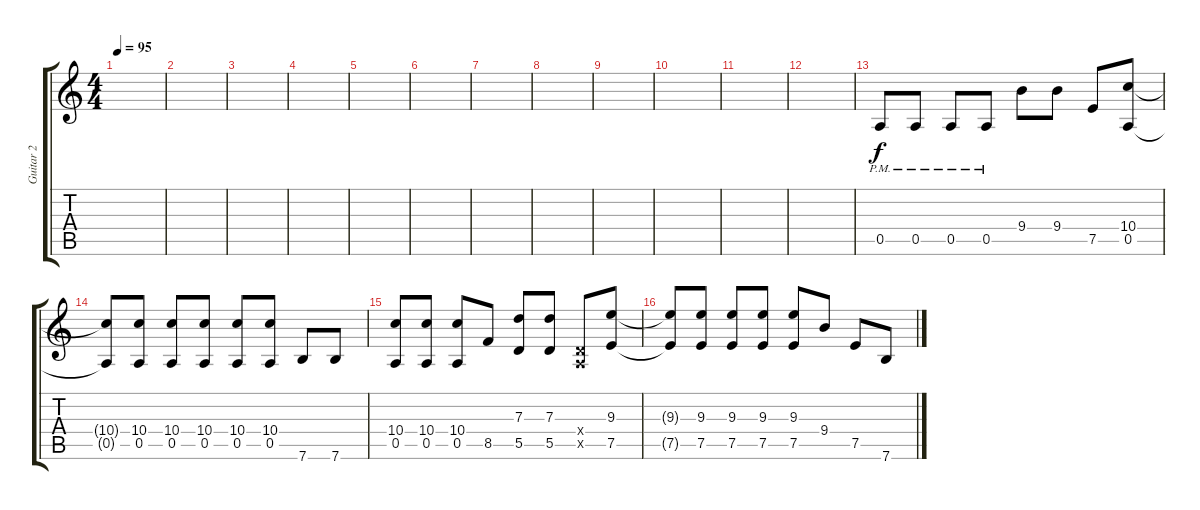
\track ("Guitar 2" "Guitar 2") {instrument distortionguitar}
\staff {score tabs}
\tuning (E4 B3 G3 D3 A2 E2) {hide}
\ts (4 4)
\tempo 95
\clef g2
\ks c
|
|
|
|
|
|
|
|
|
|
|
|
0.5{pm}.8 0.5{pm}.8 0.5{pm}.8 0.5{pm}.8 9.4.8 9.4.8 7.5.8 (10.4 0.5).8 |
(10.4{t} 0.5{t}).8 (10.4 0.5).8 (10.4 0.5).8 (10.4 0.5).8 (10.4 0.5).8 (10.4 0.5).8 7.6.8 7.6.8 |
(10.4 0.5).8 (10.4 0.5).8 (10.4 0.5).8 8.5.8 (7.3 5.5).8 (7.3 5.5).8 (0.4{x} 0.5{x}).8 (9.3 7.5).8 |
(9.3{t} 7.5{t}).8 (9.3 7.5).8 (9.3 7.5).8 (9.3 7.5).8 (9.3 7.5).8 9.4.8 7.5.8 7.6.8
